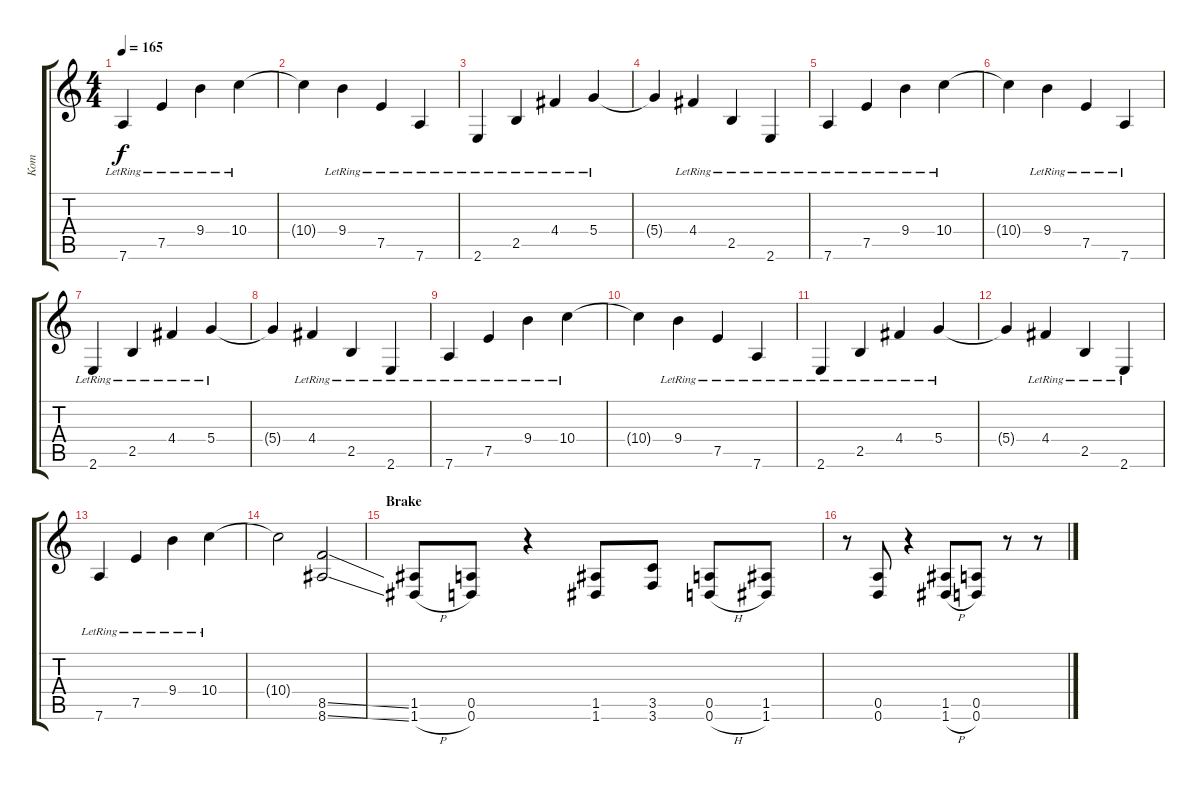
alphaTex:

\track ("Кот" "Кот") {instrument overdrivenguitar}
\staff {score tabs}
\tuning (E4 B3 G3 D3 A2 D2) {hide}
\ts (4 4)
\tempo 165
\clef g2
\ks c
7.6{lr}.4{dy f} 7.5{lr}.4 9.4{lr}.4 10.4{lr}.4 |
10.4{t}.4 9.4{lr}.4 7.5{lr}.4 7.6{lr}.4 |
2.6{lr}.4{instrument electricguitarclean} 2.5{lr}.4 4.4{lr}.4 5.4{lr}.4 |
5.4{t}.4 4.4{lr}.4 2.5{lr}.4 2.6{lr}.4 |
7.6{lr}.4 7.5{lr}.4 9.4{lr}.4 10.4{lr}.4 |
10.4{t}.4 9.4{lr}.4 7.5{lr}.4 7.6{lr}.4 |
2.6{lr}.4{instrument electricguitarclean} 2.5{lr}.4 4.4{lr}.4 5.4{lr}.4 |
5.4{t}.4 4.4{lr}.4 2.5{lr}.4 2.6{lr}.4 |
7.6{lr}.4 7.5{lr}.4 9.4{lr}.4 10.4{lr}.4 |
10.4{t}.4 9.4{lr}.4 7.5{lr}.4 7.6{lr}.4 |
2.6{lr}.4{instrument electricguitarclean} 2.5{lr}.4 4.4{lr}.4 5.4{lr}.4 |
5.4{t}.4 4.4{lr}.4 2.5{lr}.4 2.6{lr}.4 |
7.6{lr}.4 7.5{lr}.4 9.4{lr}.4 10.4{lr}.4 |
10.4{t}.2 (8.5{ss} 8.6{ss}).2 |
\section ("" "Brake")
(1.5 1.6{h}).8{instrument overdrivenguitar} (0.5 0.6).8 r.4 (1.5 1.6).8 (3.5 3.6).8 (0.5 0.6{h}).8 (1.5 1.6).8 |
r.8 (0.5 0.6).8 r.4 (1.5 1.6{h}).8 (0.5 0.6).8 r.8 r.8
